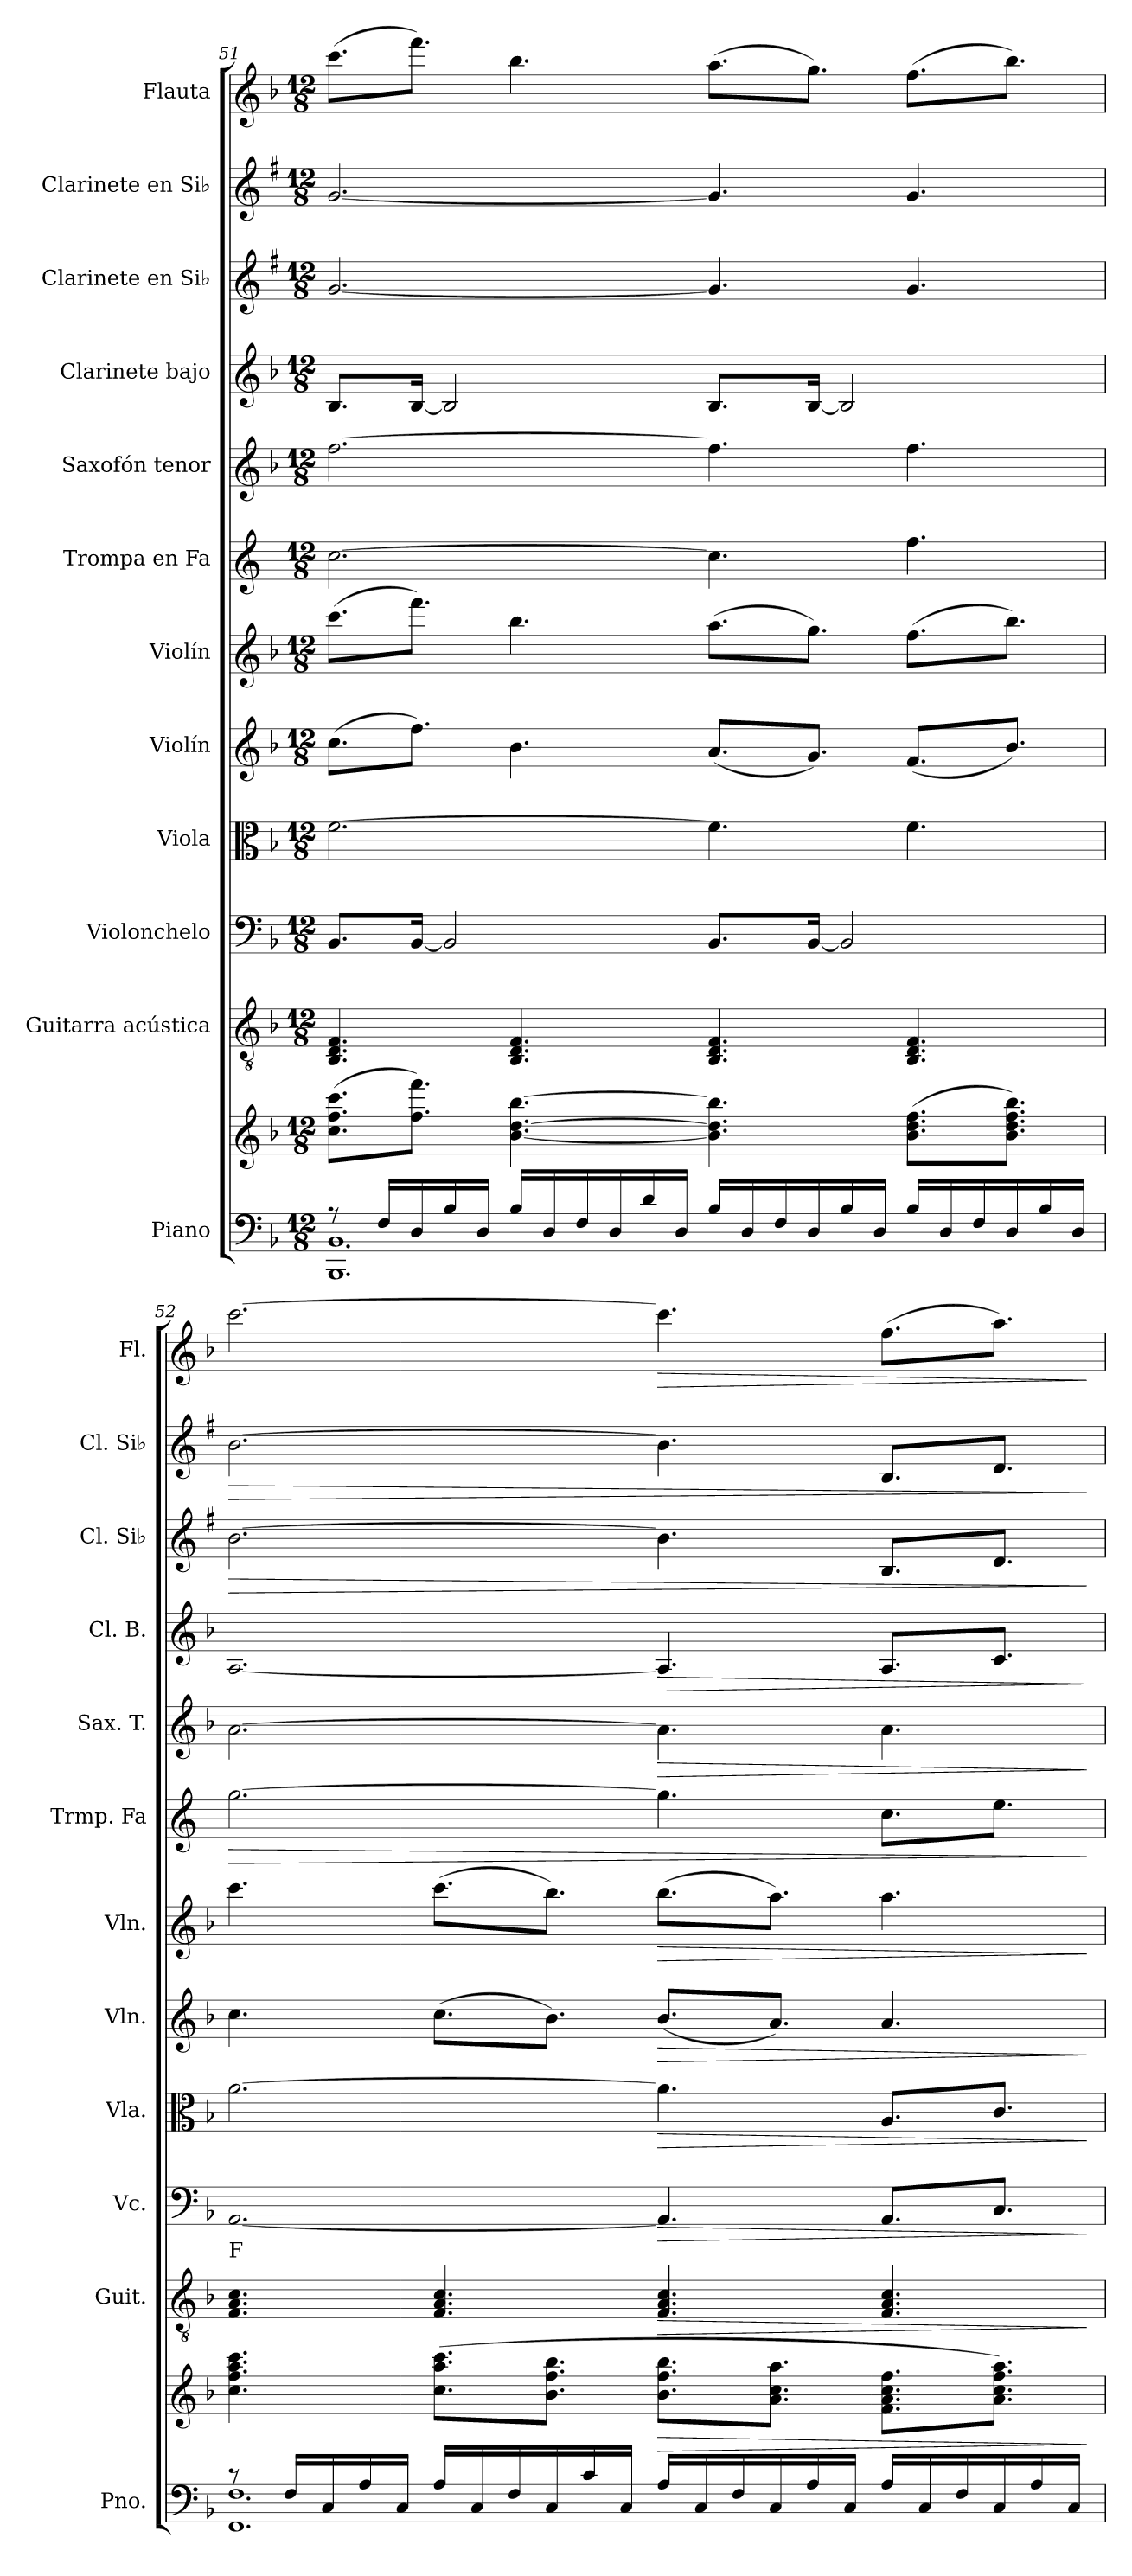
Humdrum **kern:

**kern	**kern	**dynam	**kern	**dynam	**kern	**dynam	**kern	**dynam	**kern	**dynam	**kern	**dynam	**kern	**dynam	**kern	**dynam	**kern	**dynam	**kern	**dynam	**kern	**dynam	**kern	**dynam
*part12	*part12	*part12	*part11	*part11	*part10	*part10	*part9	*part9	*part8	*part8	*part7	*part7	*part6	*part6	*part5	*part5	*part4	*part4	*part3	*part3	*part2	*part2	*part1	*part1
*staff13	*staff12	*staff12/13	*staff11	*staff11	*staff10	*staff10	*staff9	*staff9	*staff8	*staff8	*staff7	*staff7	*staff6	*staff6	*staff5	*staff5	*staff4	*staff4	*staff3	*staff3	*staff2	*staff2	*staff1	*staff1
*I"Piano	*	*	*I"Guitarra acústica	*	*I"Violonchelo	*	*I"Viola	*	*I"Violín	*	*I"Violín	*	*I"Trompa en Fa	*	*I"Saxofón tenor	*	*I"Clarinete bajo	*	*I"Clarinete en Si♭	*	*I"Clarinete en Si♭	*	*I"Flauta	*
*I'Pno.	*	*	*I'Guit.	*	*I'Vc.	*	*I'Vla.	*	*I'Vln.	*	*I'Vln.	*	*I'Trmp. Fa	*	*I'Sax. T.	*	*I'Cl. B.	*	*I'Cl. Si♭	*	*I'Cl. Si♭	*	*I'Fl.	*
!!LO:PB:g=z
*clefF4	*clefG2	*	*clefGv2	*	*clefF4	*	*clefC3	*	*clefG2	*	*clefG2	*	*clefG2	*	*clefG2	*	*clefG2	*	*clefG2	*	*clefG2	*	*clefG2	*
*	*	*	*	*	*	*	*	*	*	*	*	*	*ITrd4c7	*	*ITrd8c14	*	*ITrd8c14	*	*ITrd1c2	*	*ITrd1c2	*	*	*
*k[b-]	*k[b-]	*	*k[b-]	*	*k[b-]	*	*k[b-]	*	*k[b-]	*	*k[b-]	*	*k[b-]	*	*k[b-]	*	*k[b-]	*	*k[b-]	*	*k[b-]	*	*k[b-]	*
*M12/8	*M12/8	*	*M12/8	*	*M12/8	*	*M12/8	*	*M12/8	*	*M12/8	*	*M12/8	*	*M12/8	*	*M12/8	*	*M12/8	*	*M12/8	*	*M12/8	*
=51	=51	=51	=51	=51	=51	=51	=51	=51	=51	=51	=51	=51	=51	=51	=51	=51	=51	=51	=51	=51	=51	=51	=51	=51
*^	*	*	*	*	*	*	*	*	*	*	*	*	*	*	*	*	*	*	*	*	*	*	*	*
8r	1.BBB- 1.BB-	(8.cc\ 8.ff\ 8.ccc\L	.	4.BB-/ 4.D/ 4.F/	.	8.BB-/L	.	[2.f\	.	(8.cc\L	.	(8.ccc\L	.	[2.f\	.	[2.f\	.	8.BB-/L	.	[2.f/	.	[2.f/	.	(8.ccc\L	.
16F/LL	.	.	.	.	.	.	.	.	.	.	.	.	.	.	.	.	.	.	.	.	.	.	.	.	.
16D/	.	8.ff\ 8.fff\J)	.	.	.	[16BB-/Jk	.	.	.	8.ff\J)	.	8.fff\J)	.	.	.	.	.	[16BB-/Jk	.	.	.	.	.	8.fff\J)	.
16B-/	.	.	.	.	.	2BB-/]	.	.	.	.	.	.	.	.	.	.	.	2BB-/]	.	.	.	.	.	.	.
16D/JJ	.	.	.	.	.	.	.	.	.	.	.	.	.	.	.	.	.	.	.	.	.	.	.	.	.
16B-/LL	.	[4.b-\ [4.dd\ [4.bb-\	.	4.BB-/ 4.D/ 4.F/	.	.	.	.	.	4.b-\	.	4.bb-\	.	.	.	.	.	.	.	.	.	.	.	4.bb-\	.
16D/	.	.	.	.	.	.	.	.	.	.	.	.	.	.	.	.	.	.	.	.	.	.	.	.	.
16F/	.	.	.	.	.	.	.	.	.	.	.	.	.	.	.	.	.	.	.	.	.	.	.	.	.
16D/	.	.	.	.	.	.	.	.	.	.	.	.	.	.	.	.	.	.	.	.	.	.	.	.	.
16d/	.	.	.	.	.	.	.	.	.	.	.	.	.	.	.	.	.	.	.	.	.	.	.	.	.
16D/JJ	.	.	.	.	.	.	.	.	.	.	.	.	.	.	.	.	.	.	.	.	.	.	.	.	.
16B-/LL	.	4.b-\] 4.dd\] 4.bb-\]	.	4.BB-/ 4.D/ 4.F/	.	8.BB-/L	.	4.f\]	.	(8.a/L	.	(8.aa\L	.	4.f\]	.	4.f\]	.	8.BB-/L	.	4.f/]	.	4.f/]	.	(8.aa\L	.
16D/	.	.	.	.	.	.	.	.	.	.	.	.	.	.	.	.	.	.	.	.	.	.	.	.	.
16F/	.	.	.	.	.	.	.	.	.	.	.	.	.	.	.	.	.	.	.	.	.	.	.	.	.
16D/	.	.	.	.	.	[16BB-/Jk	.	.	.	8.g/J)	.	8.gg\J)	.	.	.	.	.	[16BB-/Jk	.	.	.	.	.	8.gg\J)	.
16B-/	.	.	.	.	.	2BB-/]	.	.	.	.	.	.	.	.	.	.	.	2BB-/]	.	.	.	.	.	.	.
16D/JJ	.	.	.	.	.	.	.	.	.	.	.	.	.	.	.	.	.	.	.	.	.	.	.	.	.
16B-/LL	.	(8.b-\ 8.dd\ 8.ff\L	.	4.BB-/ 4.D/ 4.F/	.	.	.	4.f\	.	(8.f/L	.	(8.ff\L	.	4.b-\	.	4.f\	.	.	.	4.f/	.	4.f/	.	(8.ff\L	.
16D/	.	.	.	.	.	.	.	.	.	.	.	.	.	.	.	.	.	.	.	.	.	.	.	.	.
16F/	.	.	.	.	.	.	.	.	.	.	.	.	.	.	.	.	.	.	.	.	.	.	.	.	.
16D/	.	8.b-\ 8.dd\ 8.ff\ 8.bb-\J)	.	.	.	.	.	.	.	8.b-/J)	.	8.bb-\J)	.	.	.	.	.	.	.	.	.	.	.	8.bb-\J)	.
16B-/	.	.	.	.	.	.	.	.	.	.	.	.	.	.	.	.	.	.	.	.	.	.	.	.	.
16D/JJ	.	.	.	.	.	.	.	.	.	.	.	.	.	.	.	.	.	.	.	.	.	.	.	.	.
=52	=52	=52	=52	=52	=52	=52	=52	=52	=52	=52	=52	=52	=52	=52	=52	=52	=52	=52	=52	=52	=52	=52	=52	=52	=52
!	!	!	!	!LO:TX:a:t=F	!	!	!	!	!	!	!	!	!	!	!	!	!	!	!	!	!	!	!	!	!
!	!	!	!	!	!	!	!	!	!	!	!	!	!	!	!LO:HP:b	!	!	!	!	!	!LO:HP:b	!	!LO:HP:b	!	!
8r	1.FF 1.F	4.cc\ 4.ff\ 4.aa\ 4.ccc\	.	4.F/ 4.A/ 4.c/	.	[2.AA/	.	[2.a\	.	4.cc\	.	4.ccc\	.	[2.cc\	>	[2.A\	.	[2.AA/	.	[2.a\	>	[2.a\	>	[2.ccc\	.
16F/LL	.	.	.	.	.	.	.	.	.	.	.	.	.	.	.	.	.	.	.	.	.	.	.	.	.
16C/	.	.	.	.	.	.	.	.	.	.	.	.	.	.	.	.	.	.	.	.	.	.	.	.	.
16A/	.	.	.	.	.	.	.	.	.	.	.	.	.	.	.	.	.	.	.	.	.	.	.	.	.
16C/JJ	.	.	.	.	.	.	.	.	.	.	.	.	.	.	.	.	.	.	.	.	.	.	.	.	.
16A/LL	.	(8.cc\ 8.aa\ 8.ccc\L	.	4.F/ 4.A/ 4.c/	.	.	.	.	.	(8.cc\L	.	(8.ccc\L	.	.	.	.	.	.	.	.	.	.	.	.	.
16C/	.	.	.	.	.	.	.	.	.	.	.	.	.	.	.	.	.	.	.	.	.	.	.	.	.
16F/	.	.	.	.	.	.	.	.	.	.	.	.	.	.	.	.	.	.	.	.	.	.	.	.	.
16C/	.	8.b-\ 8.ff\ 8.bb-\J	.	.	.	.	.	.	.	8.b-\J)	.	8.bb-\J)	.	.	.	.	.	.	.	.	.	.	.	.	.
16c/	.	.	.	.	.	.	.	.	.	.	.	.	.	.	.	.	.	.	.	.	.	.	.	.	.
16C/JJ	.	.	.	.	.	.	.	.	.	.	.	.	.	.	.	.	.	.	.	.	.	.	.	.	.
!	!	!	!LO:HP:b	!	!LO:HP:b	!	!LO:HP:b	!	!LO:HP:b	!	!LO:HP:b	!	!LO:HP:b	!	!	!	!LO:HP:b	!	!LO:HP:b	!	!	!	!	!	!LO:HP:b
16A/LL	.	8.b-\ 8.ff\ 8.bb-\L	>	4.F/ 4.A/ 4.c/	>	4.AA/]	>	4.a\]	>	(8.b-/L	>	(8.bb-\L	>	4.cc\]	.	4.A\]	>	4.AA/]	>	4.a\]	.	4.a\]	.	4.ccc\]	>
16C/	.	.	.	.	.	.	.	.	.	.	.	.	.	.	.	.	.	.	.	.	.	.	.	.	.
16F/	.	.	.	.	.	.	.	.	.	.	.	.	.	.	.	.	.	.	.	.	.	.	.	.	.
16C/	.	8.a\ 8.cc\ 8.aa\J	.	.	.	.	.	.	.	8.a/J)	.	8.aa\J)	.	.	.	.	.	.	.	.	.	.	.	.	.
16A/	.	.	.	.	.	.	.	.	.	.	.	.	.	.	.	.	.	.	.	.	.	.	.	.	.
16C/JJ	.	.	.	.	.	.	.	.	.	.	.	.	.	.	.	.	.	.	.	.	.	.	.	.	.
16A/LL	.	8.f\ 8.a\ 8.cc\ 8.ff\L	.	4.F/ 4.A/ 4.c/	.	8.AA/L	.	8.A/L	.	4.a/	.	4.aa\	.	8.f\L	.	4.A\	.	8.AA/L	.	8.A/L	.	8.A/L	.	(8.ff\L	.
16C/	.	.	.	.	.	.	.	.	.	.	.	.	.	.	.	.	.	.	.	.	.	.	.	.	.
16F/	.	.	.	.	.	.	.	.	.	.	.	.	.	.	.	.	.	.	.	.	.	.	.	.	.
16C/	.	8.a\ 8.cc\ 8.ff\ 8.aa\J)	.	.	.	8.C/J	.	8.c/J	.	.	.	.	.	8.a\J	.	.	.	8.C/J	.	8.c/J	.	8.c/J	.	8.aa\J)	.
16A/	.	.	.	.	.	.	.	.	.	.	.	.	.	.	.	.	.	.	.	.	.	.	.	.	.
16C/JJ	.	.	.	.	.	.	.	.	.	.	.	.	.	.	.	.	.	.	.	.	.	.	.	.	.
*v	*v	*	*	*	*	*	*	*	*	*	*	*	*	*	*	*	*	*	*	*	*	*	*	*	*
.	.	]	.	]	.	]	.	]	.	]	.	]	.	]	.	]	.	]	.	]	.	]	.	]
=	=	=	=	=	=	=	=	=	=	=	=	=	=	=	=	=	=	=	=	=	=	=	=	=
*-	*-	*-	*-	*-	*-	*-	*-	*-	*-	*-	*-	*-	*-	*-	*-	*-	*-	*-	*-	*-	*-	*-	*-	*-
